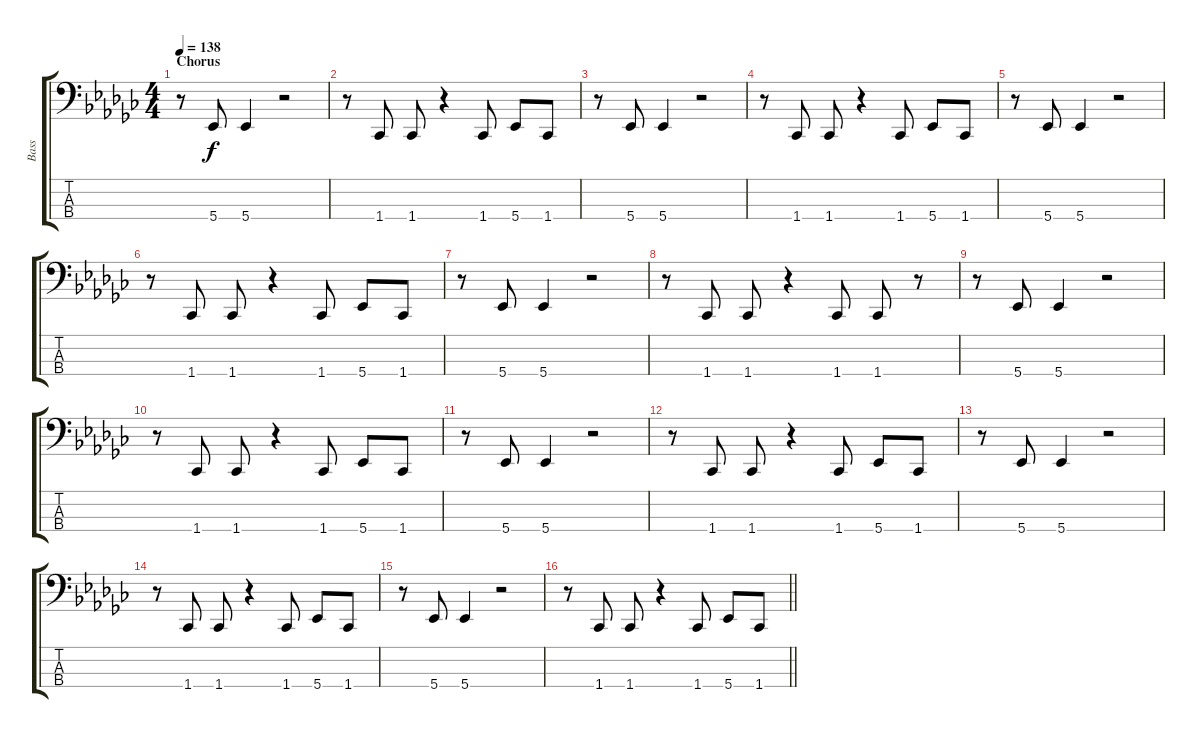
\track ("Bass" "Bass") {instrument electricbassfinger}
\staff {score tabs}
\tuning (Eb2 Bb1 F1 Bb0) {hide}
\ts (4 4)
\section ("" "Chorus")
\tempo 138
\clef f4
\ks gb
r.8{dy f} 5.4.8 5.4.4 r.2 |
r.8 1.4.8 1.4.8 r.4 1.4.8 5.4.8 1.4.8 |
r.8 5.4.8 5.4.4 r.2 |
r.8 1.4.8 1.4.8 r.4 1.4.8 5.4.8 1.4.8 |
r.8 5.4.8 5.4.4 r.2 |
r.8 1.4.8 1.4.8 r.4 1.4.8 5.4.8 1.4.8 |
r.8 5.4.8 5.4.4 r.2 |
r.8 1.4.8 1.4.8 r.4 1.4.8 1.4.8 r.8 |
r.8 5.4.8 5.4.4 r.2 |
r.8 1.4.8 1.4.8 r.4 1.4.8 5.4.8 1.4.8 |
r.8 5.4.8 5.4.4 r.2 |
r.8 1.4.8 1.4.8 r.4 1.4.8 5.4.8 1.4.8 |
r.8 5.4.8 5.4.4 r.2 |
r.8 1.4.8 1.4.8 r.4 1.4.8 5.4.8 1.4.8 |
r.8 5.4.8 5.4.4 r.2 |
\barLineRight lightlight
r.8 1.4.8 1.4.8 r.4 1.4.8 5.4.8 1.4.8
